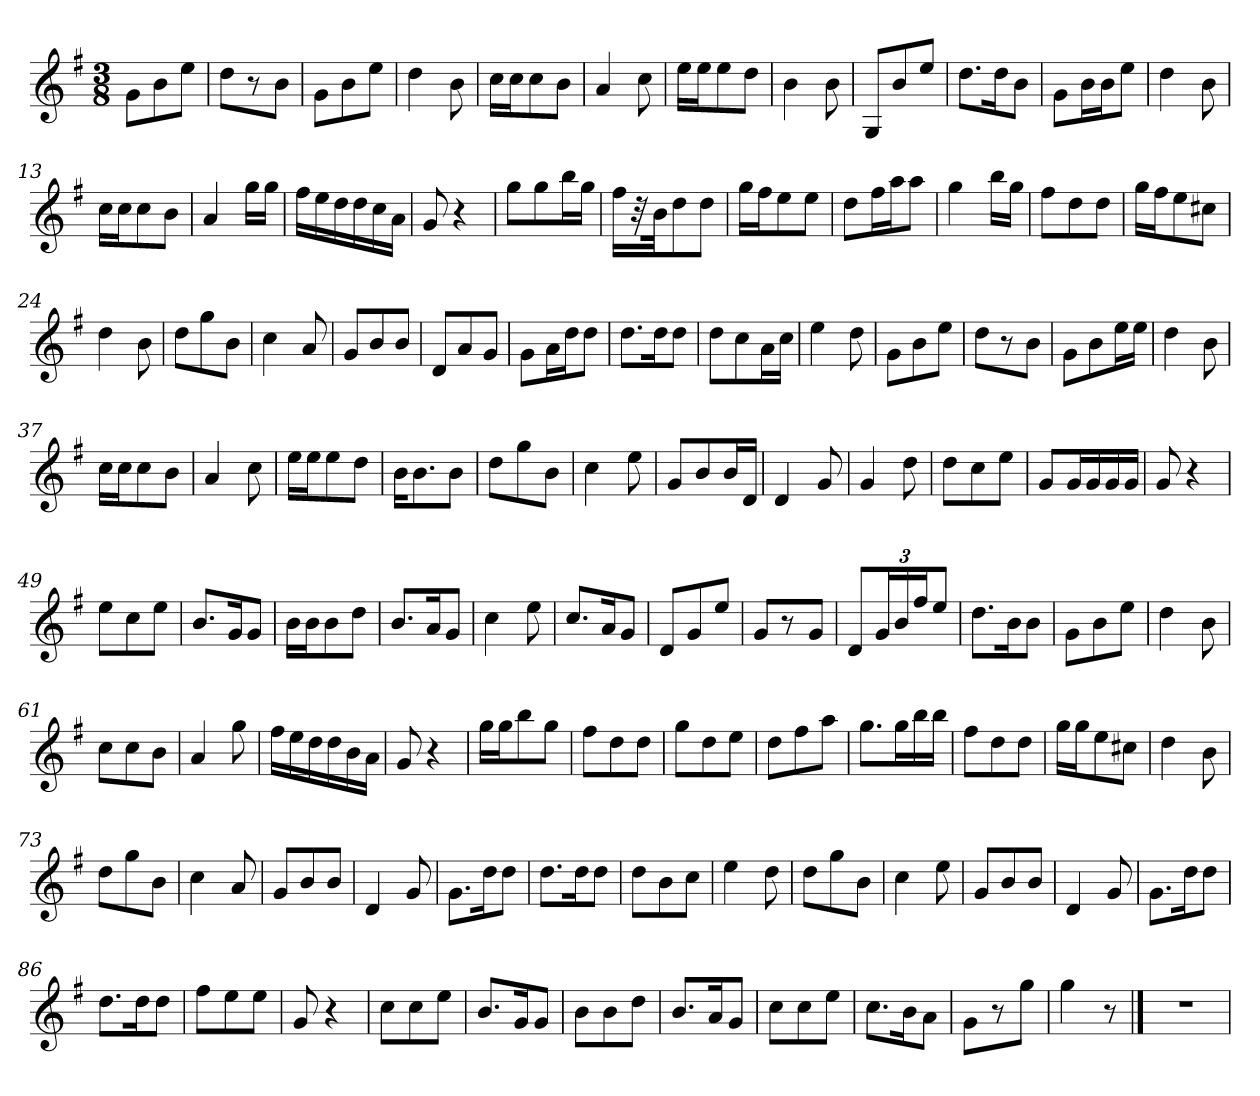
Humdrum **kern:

**kern
*part1
*staff1
*clefG2
*k[f#]
*G:
*M3/8
=1
8g\L
8b\
8ee\J
=2
8dd\L
8r
8b\J
=3
8g\L
8b\
8ee\J
=4
4dd\
8b\
=5
16cc\LL
16cc\J
8cc\
8b\J
=6
4a/
8cc\
=7
16ee\LL
16ee\J
8ee\
8dd\J
=8
4b\
8b\
!!LO:LB:g=z
=9
8G/L
8b/
8ee/J
=10
8.dd\L
16dd\k
8b\J
=11
8g\L
16b\L
16b\J
8ee\J
=12
4dd\
8b\
=13
16cc\LL
16cc\J
8cc\
8b\J
=14
4a/
16gg\LL
16gg\JJ
=15
16ff#\LL
16ee\
16dd\
16dd\
16cc\
16a\JJ
=16
8g/
4r
!!LO:LB:g=z
=17
8gg\L
8gg\
16bb\L
16gg\JJ
=18
16ff#\KL
32r
32b\kk
8dd\
8dd\J
=19
16gg\LL
16ff#\J
8ee\
8ee\J
=20
8dd\L
16ff#\L
16aa\J
8aa\J
=21
4gg\
16bb\LL
16gg\JJ
=22
8ff#\L
8dd\
8dd\J
=23
16gg\LL
16ff#\J
8ee\
8cc#X\J
=24
4dd\
8b\
!!LO:LB:g=z
=25
8dd\L
8gg\
8b\J
=26
4cc\
8a/
=27
8g/L
8b/
8b/J
=28
8d/L
8a/
8g/J
=29
8g\L
16a\L
16dd\J
8dd\J
=30
8.dd\L
16dd\k
8dd\J
=31
8dd\L
8cc\
16a\L
16cc\JJ
=32
4ee\
8dd\
!!LO:LB:g=z
=33
8g\L
8b\
8ee\J
=34
8dd\L
8r
8b\J
=35
8g\L
8b\
16ee\L
16ee\JJ
=36
4dd\
8b\
=37
16cc\LL
16cc\J
8cc\
8b\J
=38
4a/
8cc\
=39
16ee\LL
16ee\J
8ee\
8dd\J
=40
16b\KL
8.b\
8b\J
!!LO:LB:g=z
=41
8dd\L
8gg\
8b\J
=42
4cc\
8ee\
=43
8g/L
8b/
16b/L
16d/JJ
=44
4d/
8g/
=45
4g/
8dd\
=46
8dd\L
8cc\
8ee\J
=47
8g/L
16g/L
16g/
16g/
16g/JJ
=48
8g/
4r
!!LO:LB:g=z
=49
8ee\L
8cc\
8ee\J
=50
8.b/L
16g/k
8g/J
=51
16b\LL
16b\J
8b\
8dd\J
=52
8.b/L
16a/k
8g/J
=53
4cc\
8ee\
=54
8.cc/L
16a/k
8g/J
=55
8d/L
8g/
8ee/J
=56
8g/L
8r
8g/J
!!LO:LB:g=z
=57
8d/L
24g/L
24b/
24ff#/J
8ee/J
=58
8.dd\L
16b\k
8b\J
=59
8g\L
8b\
8ee\J
=60
4dd\
8b\
=61
8cc\L
8cc\
8b\J
=62
4a/
8gg\
=63
16ff#\LL
16ee\
16dd\
16dd\
16b\
16a\JJ
=64
8g/
4r
!!LO:LB:g=z
=65
16gg\LL
16gg\J
8bb\
8gg\J
=66
8ff#\L
8dd\
8dd\J
=67
8gg\L
8dd\
8ee\J
=68
8dd\L
8ff#\
8aa\J
=69
8.gg\L
16gg\L
16bb\
16bb\JJ
=70
8ff#\L
8dd\
8dd\J
=71
16gg\LL
16gg\J
8ee\
8cc#X\J
=72
4dd\
8b\
!!LO:LB:g=z
=73
8dd\L
8gg\
8b\J
=74
4cc\
8a/
=75
8g/L
8b/
8b/J
=76
4d/
8g/
=77
8.g\L
16dd\k
8dd\J
=78
8.dd\L
16dd\k
8dd\J
=79
8dd\L
8b\
8cc\J
=80
4ee\
8dd\
!!LO:LB:g=z
=81
8dd\L
8gg\
8b\J
=82
4cc\
8ee\
=83
8g/L
8b/
8b/J
=84
4d/
8g/
=85
8.g\L
16dd\k
8dd\J
=86
8.dd\L
16dd\k
8dd\J
=87
8ff#\L
8ee\
8ee\J
=88
8g/
4r
!!LO:LB:g=z
=89
8cc\L
8cc\
8ee\J
=90
8.b/L
16g/k
8g/J
=91
8b\L
8b\
8dd\J
=92
8.b/L
16a/k
8g/J
=93
8cc\L
8cc\
8ee\J
=94
8.cc\L
16b\k
8a\J
=95
8g\L
8r
8gg\J
=96
4gg\
8r
!!LO:PB:g=z
==97
4.r
=
*-
